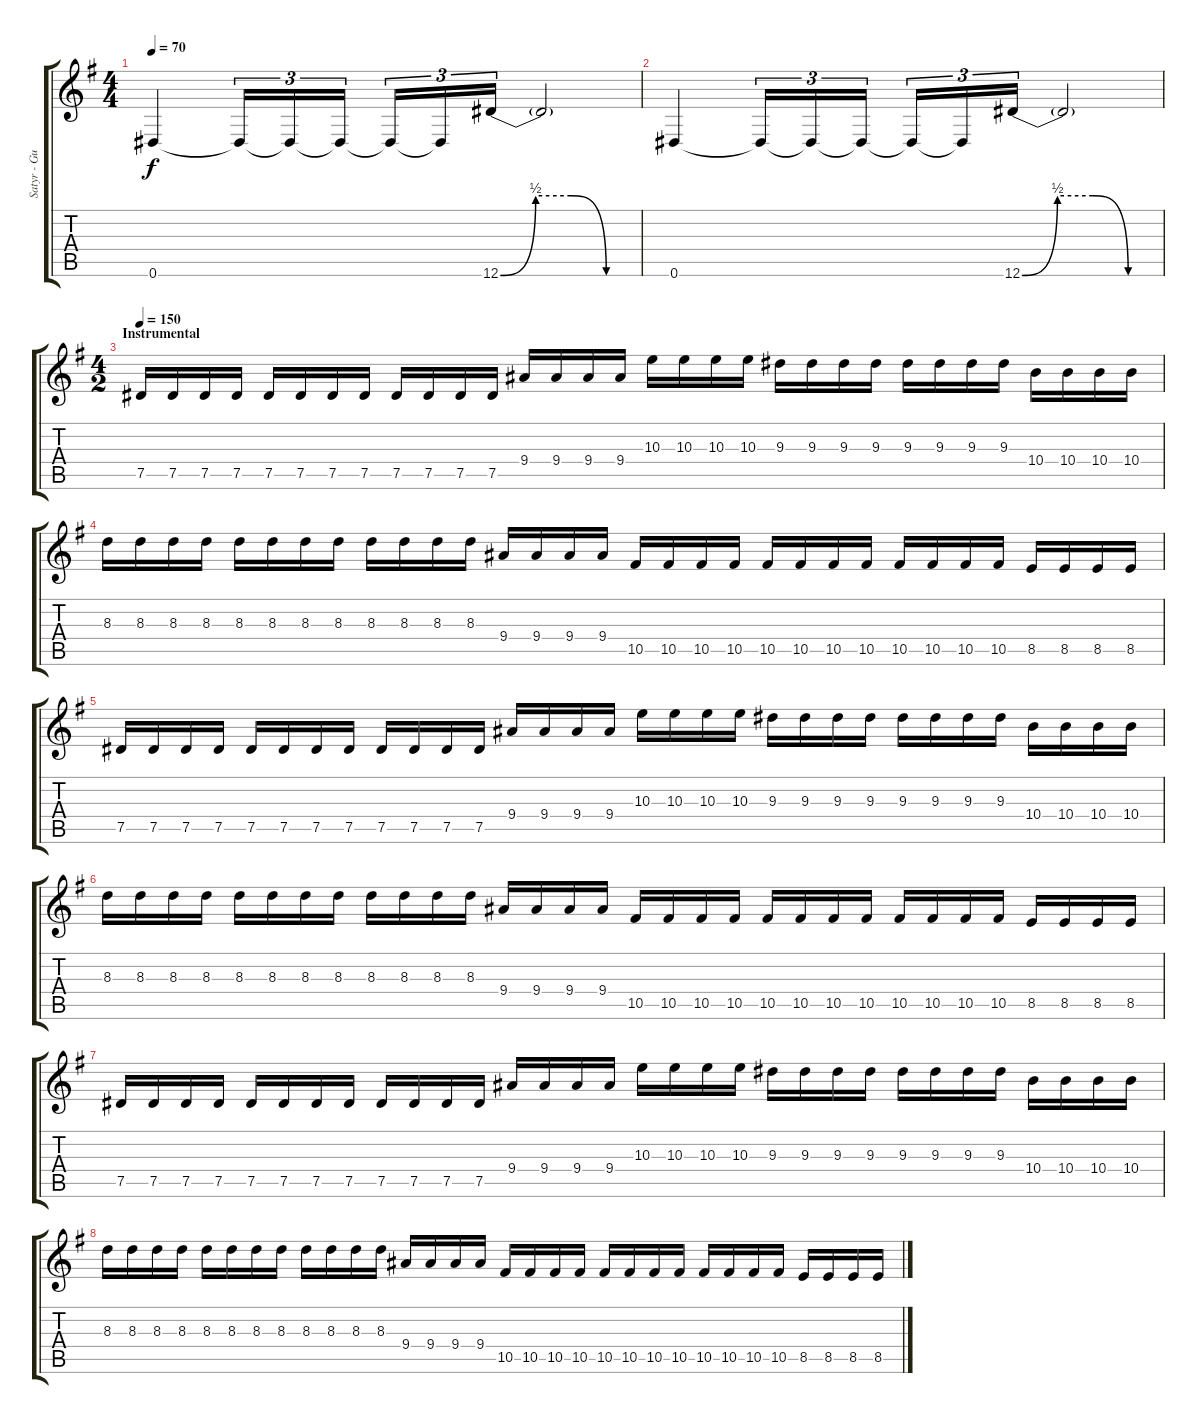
\track ("Satyr - Guitar I" "Satyr - Gu") {instrument distortionguitar}
\staff {score tabs}
\tuning (Eb4 Bb3 Gb3 Db3 Ab2 Eb2) {hide}
\ts (4 4)
\tempo 70
\clef g2
\ks eminor
0.6.4{dy f} 0.6{t}.16{tu (3 2)} 0.6{t}.16{tu (3 2)} 0.6{t}.16{tu (3 2)} 0.6{t}.16{tu (3 2)} 0.6{t}.16{tu (3 2)} 12.6{be (custom 0 0 15 2 30 2 45 0 60 0)}.16{tu (3 2)} 12.6{t}.2 |
0.6.4 0.6{t}.16{tu (3 2)} 0.6{t}.16{tu (3 2)} 0.6{t}.16{tu (3 2)} 0.6{t}.16{tu (3 2)} 0.6{t}.16{tu (3 2)} 12.6{be (custom 0 0 15 2 30 2 45 0 60 0)}.16{tu (3 2)} 12.6{t}.2 |
\ts (4 2)
\section ("" "Instrumental")
\tempo 150
7.5.16 7.5.16 7.5.16 7.5.16 7.5.16 7.5.16 7.5.16 7.5.16 7.5.16 7.5.16 7.5.16 7.5.16 9.4.16 9.4.16 9.4.16 9.4.16 10.3.16 10.3.16 10.3.16 10.3.16 9.3.16 9.3.16 9.3.16 9.3.16 9.3.16 9.3.16 9.3.16 9.3.16 10.4.16 10.4.16 10.4.16 10.4.16 |
8.3.16 8.3.16 8.3.16 8.3.16 8.3.16 8.3.16 8.3.16 8.3.16 8.3.16 8.3.16 8.3.16 8.3.16 9.4.16 9.4.16 9.4.16 9.4.16 10.5.16 10.5.16 10.5.16 10.5.16 10.5.16 10.5.16 10.5.16 10.5.16 10.5.16 10.5.16 10.5.16 10.5.16 8.5.16 8.5.16 8.5.16 8.5.16 |
7.5.16 7.5.16 7.5.16 7.5.16 7.5.16 7.5.16 7.5.16 7.5.16 7.5.16 7.5.16 7.5.16 7.5.16 9.4.16 9.4.16 9.4.16 9.4.16 10.3.16 10.3.16 10.3.16 10.3.16 9.3.16 9.3.16 9.3.16 9.3.16 9.3.16 9.3.16 9.3.16 9.3.16 10.4.16 10.4.16 10.4.16 10.4.16 |
8.3.16 8.3.16 8.3.16 8.3.16 8.3.16 8.3.16 8.3.16 8.3.16 8.3.16 8.3.16 8.3.16 8.3.16 9.4.16 9.4.16 9.4.16 9.4.16 10.5.16 10.5.16 10.5.16 10.5.16 10.5.16 10.5.16 10.5.16 10.5.16 10.5.16 10.5.16 10.5.16 10.5.16 8.5.16 8.5.16 8.5.16 8.5.16 |
7.5.16 7.5.16 7.5.16 7.5.16 7.5.16 7.5.16 7.5.16 7.5.16 7.5.16 7.5.16 7.5.16 7.5.16 9.4.16 9.4.16 9.4.16 9.4.16 10.3.16 10.3.16 10.3.16 10.3.16 9.3.16 9.3.16 9.3.16 9.3.16 9.3.16 9.3.16 9.3.16 9.3.16 10.4.16 10.4.16 10.4.16 10.4.16 |
8.3.16 8.3.16 8.3.16 8.3.16 8.3.16 8.3.16 8.3.16 8.3.16 8.3.16 8.3.16 8.3.16 8.3.16 9.4.16 9.4.16 9.4.16 9.4.16 10.5.16 10.5.16 10.5.16 10.5.16 10.5.16 10.5.16 10.5.16 10.5.16 10.5.16 10.5.16 10.5.16 10.5.16 8.5.16 8.5.16 8.5.16 8.5.16
